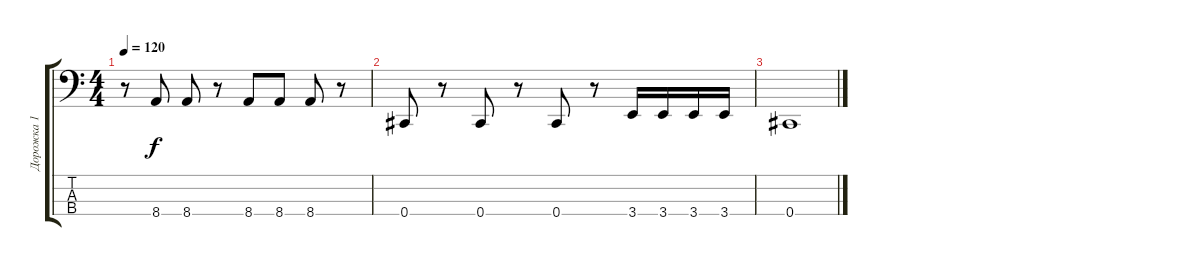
\track ("Дорожка 1" "Дорожка 1") {instrument electricbasspick}
\staff {score tabs}
\tuning (Gb2 Db2 Ab1 Db1) {hide}
\ts (4 4)
\tempo 120
\clef f4
\ks c
r.8{dy f} 8.4.8 8.4.8 r.8 8.4.8 8.4.8 8.4.8 r.8 |
0.4.8 r.8 0.4.8 r.8 0.4.8 r.8 3.4.16 3.4.16 3.4.16 3.4.16 |
0.4.1{volume 0}
